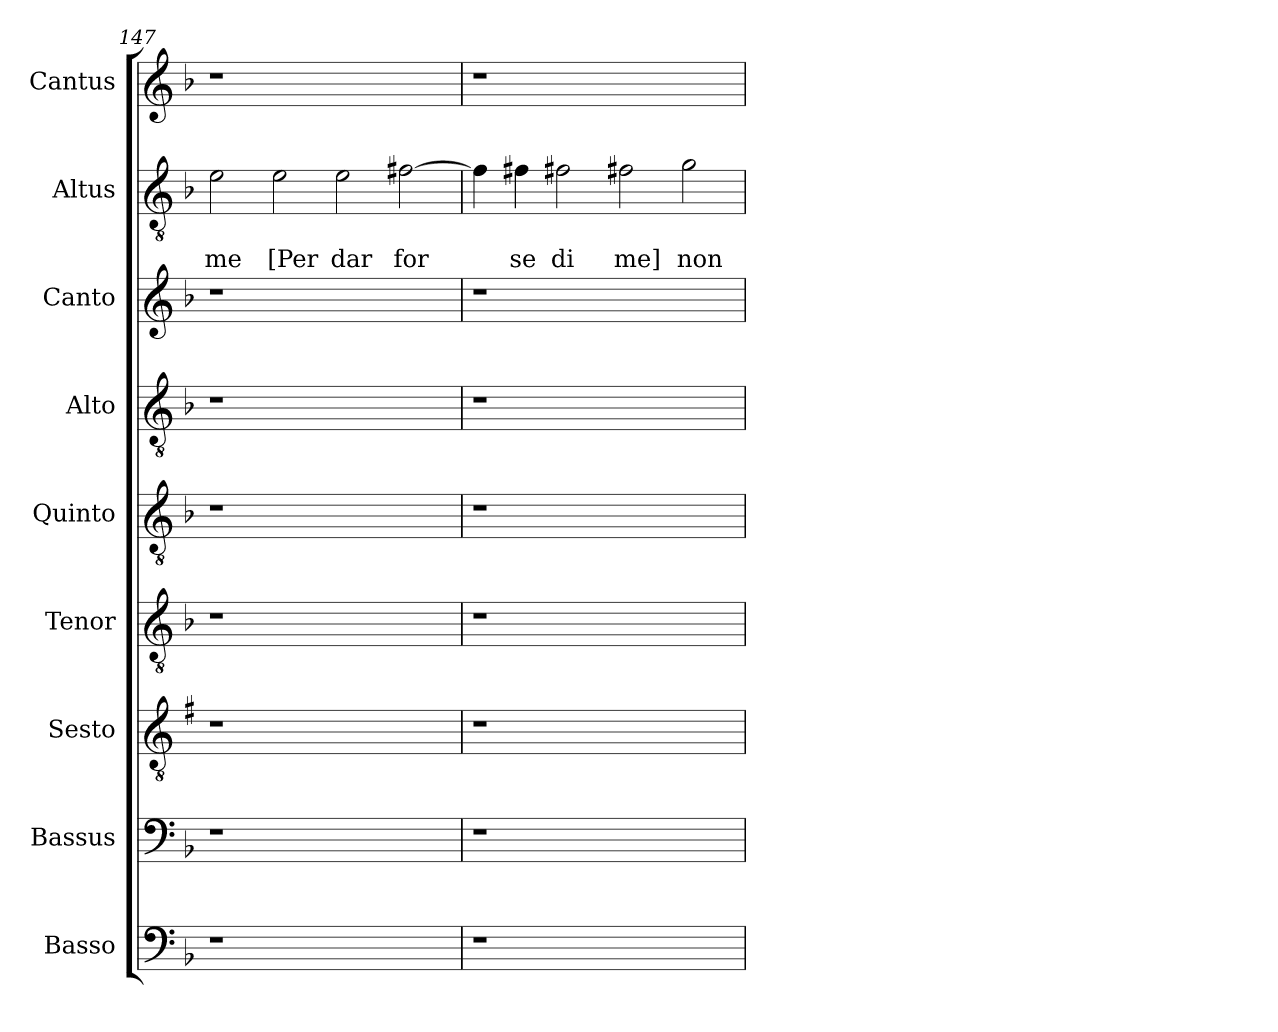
**kern	**kern	**kern	**kern	**kern	**kern	**kern	**kern	**text	**text	**kern
*part9	*part8	*part7	*part6	*part5	*part4	*part3	*part2	*part2	*part2	*part1
*staff9	*staff8	*staff7	*staff6	*staff5	*staff4	*staff3	*staff2	*staff2	*staff2	*staff1
*I"Basso	*I"Bassus	*I"Sesto	*I"Tenor	*I"Quinto	*I"Alto	*I"Canto	*I"Altus	*	*	*I"Cantus
*	*	*I'Sesto	*I'Tenor	*I'Quinto	*I'Alto	*I'Canto	*I'Altus	*	*	*I'Cantus
*clefF4	*clefF4	*clefGv2	*clefGv2	*clefGv2	*clefGv2	*clefG2	*clefGv2	*	*	*clefG2
*k[b-]	*k[b-]	*k[f#]	*k[b-]	*k[b-]	*k[b-]	*k[b-]	*k[b-]	*	*	*k[b-]
*F:	*F:	*G:	*F:	*F:	*F:	*F:	*F:	*	*	*F:
=147	=147	=147	=147	=147	=147	=147	=147	=147	=147	=147
!	!	!	!	!	!	!	!	!	!LO:LY:b	!
1r	1r	1r	1r	1r	1r	1r	2e\	.	me	1r
!	!	!	!	!	!	!	!	!	!LO:LY:b	!
.	.	.	.	.	.	.	2e\	.	[Per	.
!	!	!	!	!	!	!	!	!	!LO:LY:b	!
1ryy	1ryy	1ryy	1ryy	1ryy	1ryy	1ryy	2e\	.	dar	1ryy
!	!	!	!	!	!	!	!	!	!LO:LY:b	!
.	.	.	.	.	.	.	[>2f#X\	.	for	.
=148	=148	=148	=148	=148	=148	=148	=148	=148	=148	=148
1r	1r	1r	1r	1r	1r	1r	4f#\]	.	.	1r
!	!	!	!	!	!	!	!	!	!LO:LY:b	!
.	.	.	.	.	.	.	4f#X\	.	se	.
!	!	!	!	!	!	!	!	!	!LO:LY:b	!
.	.	.	.	.	.	.	2f#X\	.	di	.
!	!	!	!	!	!	!	!	!	!LO:LY:b	!
1ryy	1ryy	1ryy	1ryy	1ryy	1ryy	1ryy	2f#X\	.	me]	1ryy
!	!	!	!	!	!	!	!	!	!LO:LY:b	!
.	.	.	.	.	.	.	2g\	.	non	.
=	=	=	=	=	=	=	=	=	=	=
*-	*-	*-	*-	*-	*-	*-	*-	*-	*-	*-
